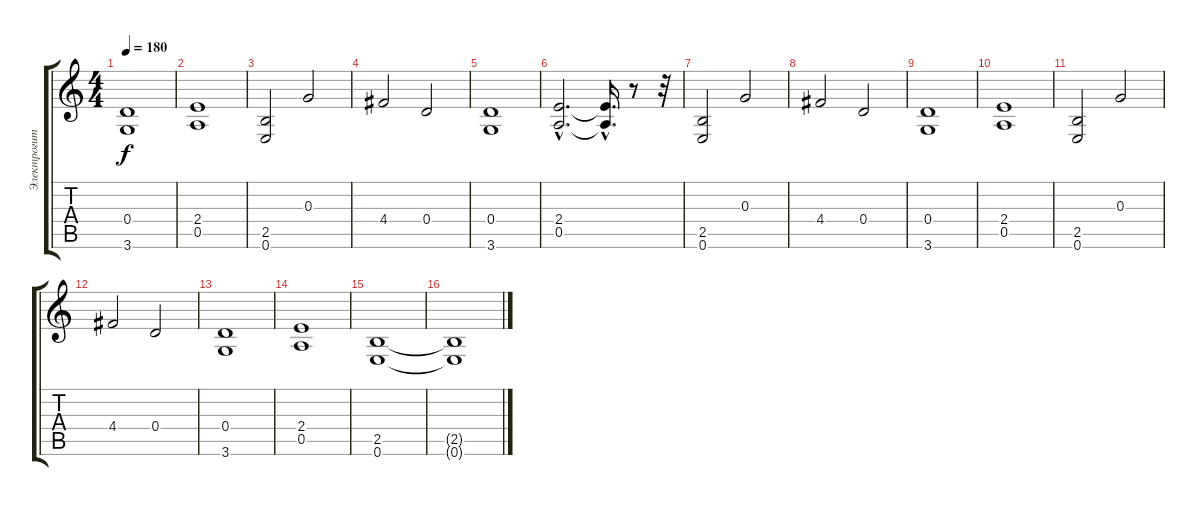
\track ("Электрогитара" "Электрогит") {instrument distortionguitar}
\staff {score tabs}
\tuning (E4 B3 G3 D3 A2 E2) {hide}
\ts (4 4)
\tempo 180
\clef g2
\ks c
(0.4 3.6).1{dy f} |
(2.4 0.5).1 |
(2.5 0.6).2 0.3.2 |
4.4.2 0.4.2 |
(0.4 3.6).1 |
(2.4{hac} 0.5{hac}).2{d} (2.4{hac t} 0.5{hac t}).16{d} r.8 r.32 |
(2.5 0.6).2 0.3.2 |
4.4.2 0.4.2 |
(0.4 3.6).1 |
(2.4 0.5).1 |
(2.5 0.6).2 0.3.2 |
4.4.2 0.4.2 |
(0.4 3.6).1 |
(2.4 0.5).1 |
(2.5 0.6).1 |
(2.5{t} 0.6{t}).1
